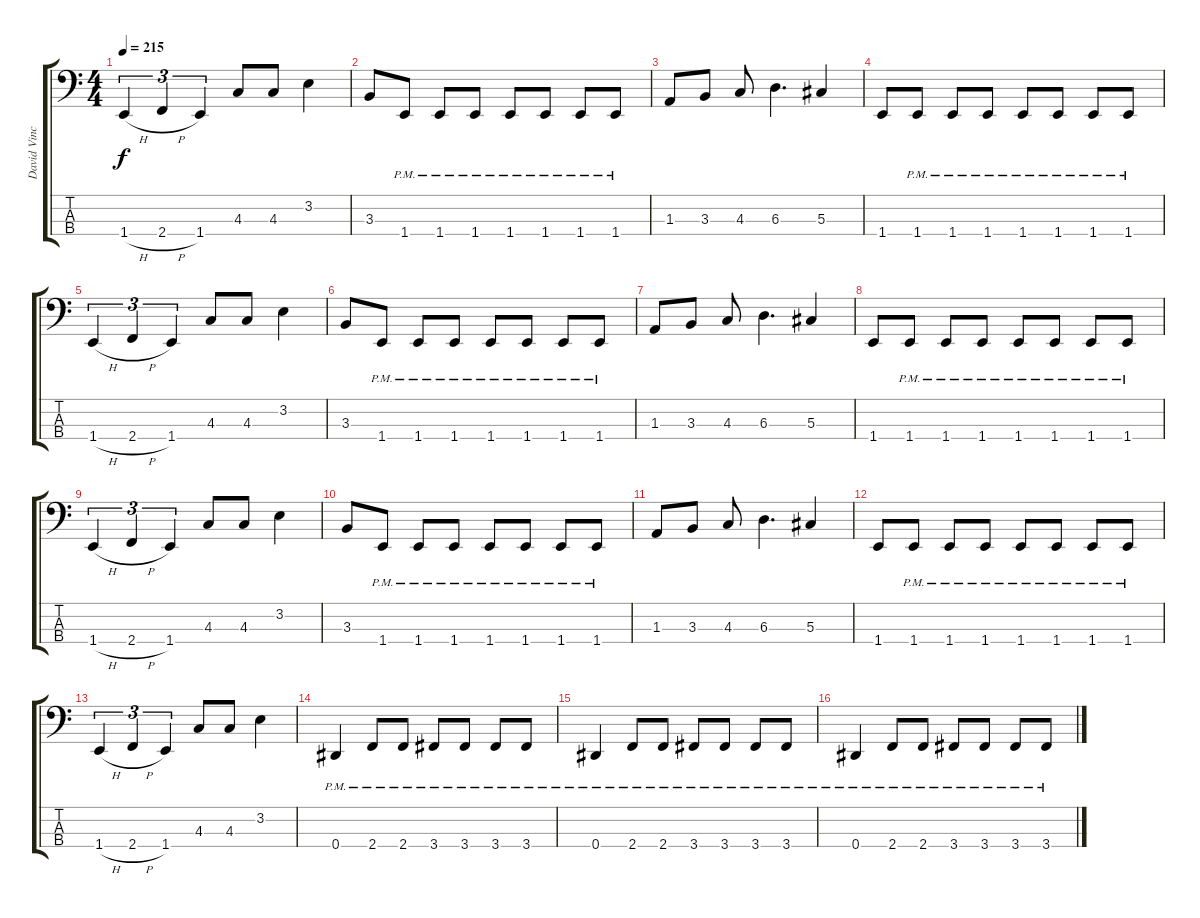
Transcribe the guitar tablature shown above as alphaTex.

\track ("David Vincent" "David Vinc") {instrument electricbassfinger}
\staff {score tabs}
\tuning (Gb2 Db2 Ab1 Eb1) {hide}
\ts (4 4)
\tempo 215
\clef f4
\ks c
1.4{h}.4{tu (3 2) dy f} 2.4{h}.4{tu (3 2)} 1.4.4{tu (3 2)} 4.3.8 4.3.8 3.2.4 |
3.3.8 1.4{pm}.8 1.4{pm}.8 1.4{pm}.8 1.4{pm}.8 1.4{pm}.8 1.4{pm}.8 1.4{pm}.8 |
1.3.8 3.3.8 4.3.8 6.3.4{d} 5.3.4 |
1.4.8 1.4{pm}.8 1.4{pm}.8 1.4{pm}.8 1.4{pm}.8 1.4{pm}.8 1.4{pm}.8 1.4{pm}.8 |
1.4{h}.4{tu (3 2)} 2.4{h}.4{tu (3 2)} 1.4.4{tu (3 2)} 4.3.8 4.3.8 3.2.4 |
3.3.8 1.4{pm}.8 1.4{pm}.8 1.4{pm}.8 1.4{pm}.8 1.4{pm}.8 1.4{pm}.8 1.4{pm}.8 |
1.3.8 3.3.8 4.3.8 6.3.4{d} 5.3.4 |
1.4.8 1.4{pm}.8 1.4{pm}.8 1.4{pm}.8 1.4{pm}.8 1.4{pm}.8 1.4{pm}.8 1.4{pm}.8 |
1.4{h}.4{tu (3 2)} 2.4{h}.4{tu (3 2)} 1.4.4{tu (3 2)} 4.3.8 4.3.8 3.2.4 |
3.3.8 1.4{pm}.8 1.4{pm}.8 1.4{pm}.8 1.4{pm}.8 1.4{pm}.8 1.4{pm}.8 1.4{pm}.8 |
1.3.8 3.3.8 4.3.8 6.3.4{d} 5.3.4 |
1.4.8 1.4{pm}.8 1.4{pm}.8 1.4{pm}.8 1.4{pm}.8 1.4{pm}.8 1.4{pm}.8 1.4{pm}.8 |
1.4{h}.4{tu (3 2)} 2.4{h}.4{tu (3 2)} 1.4.4{tu (3 2)} 4.3.8 4.3.8 3.2.4 |
0.4{pm}.4 2.4{pm}.8 2.4{pm}.8 3.4{pm}.8 3.4{pm}.8 3.4{pm}.8 3.4{pm}.8 |
0.4{pm}.4 2.4{pm}.8 2.4{pm}.8 3.4{pm}.8 3.4{pm}.8 3.4{pm}.8 3.4{pm}.8 |
0.4{pm}.4 2.4{pm}.8 2.4{pm}.8 3.4{pm}.8 3.4{pm}.8 3.4{pm}.8 3.4{pm}.8
